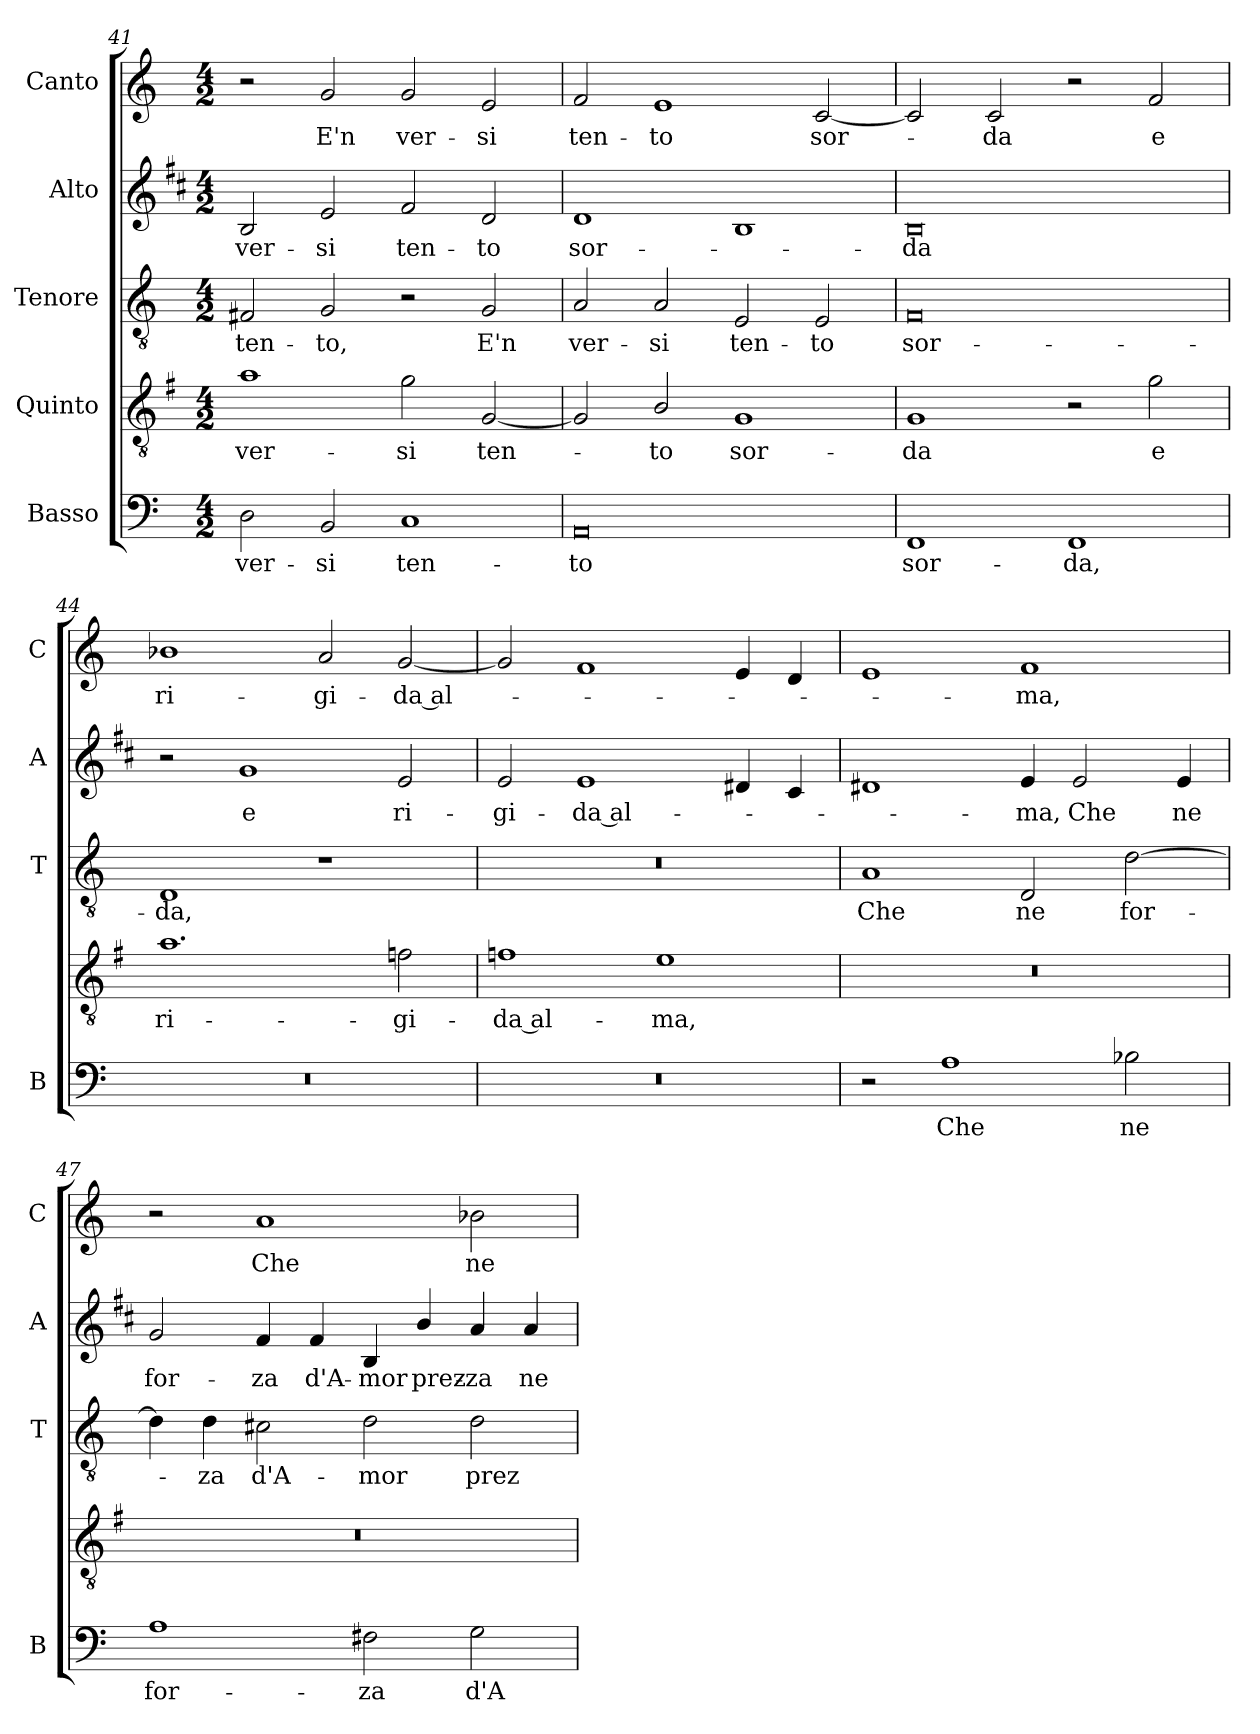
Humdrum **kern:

**kern	**text	**kern	**text	**kern	**text	**kern	**text	**kern	**text
*part5	*part5	*part4	*part4	*part3	*part3	*part2	*part2	*part1	*part1
*staff5	*staff5	*staff4	*staff4	*staff3	*staff3	*staff2	*staff2	*staff1	*staff1
*I"Basso	*	*I"Quinto	*	*I"Tenore	*	*I"Alto	*	*I"Canto	*
*I'B	*	*	*	*I'T	*	*I'A	*	*I'C	*
*clefF4	*	*clefGv2	*	*clefGv2	*	*clefG2	*	*clefG2	*
*	*	*ITrd4c7	*	*	*	*ITrd1c2	*	*	*
*k[]	*	*k[]	*	*k[]	*	*k[]	*	*k[]	*
*C:	*	*C:	*	*C:	*	*C:	*	*C:	*
*M4/2	*	*M4/2	*	*M4/2	*	*M4/2	*	*M4/2	*
=41	=41	=41	=41	=41	=41	=41	=41	=41	=41
!	!LO:LY:b	!	!LO:LY:b	!	!LO:LY:b	!	!LO:LY:b	!	!
2D\	ver-	1d	ver-	2F#X/	ten-	2A/	ver-	2r	.
!	!LO:LY:b	!	!	!	!LO:LY:b	!	!LO:LY:b	!	!LO:LY:b
2BB/	-si	.	.	2G/	-to,	2d/	-si	2g/	E'n
!	!LO:LY:b	!	!LO:LY:b	!	!	!	!LO:LY:b	!	!LO:LY:b
1C	ten-	2c\	-si	2r	.	2e/	ten-	2g/	ver-
!	!	!	!LO:LY:b	!	!LO:LY:b	!	!LO:LY:b	!	!LO:LY:b
.	.	[2C/	ten-	2G/	E'n	2c/	-to	2e/	-si
=42	=42	=42	=42	=42	=42	=42	=42	=42	=42
!	!LO:LY:b	!	!	!	!LO:LY:b	!	!LO:LY:b	!	!LO:LY:b
0AA	-to	2C/]	.	2A/	ver-	1c	sor-	2f/	ten-
!	!	!	!LO:LY:b	!	!LO:LY:b	!	!	!	!LO:LY:b
.	.	2E/	-to	2A/	-si	.	.	1e	-to
!	!	!	!LO:LY:b	!	!LO:LY:b	!	!	!	!
.	.	1C	sor-	2E/	ten-	1A	.	.	.
!	!	!	!	!	!LO:LY:b	!	!	!	!LO:LY:b
.	.	.	.	2E/	-to	.	.	[2c/	sor-
=43	=43	=43	=43	=43	=43	=43	=43	=43	=43
!	!LO:LY:b	!	!LO:LY:b	!	!LO:LY:b	!	!LO:LY:b	!	!
1FF	sor-	1C	-da	0F	sor-	0A	-da	2c/]	.
!	!	!	!	!	!	!	!	!	!LO:LY:b
.	.	.	.	.	.	.	.	2c/	-da
!	!LO:LY:b	!	!	!	!	!	!	!	!
1FF	-da,	2r	.	.	.	.	.	2r	.
!	!	!	!LO:LY:b	!	!	!	!	!	!LO:LY:b
.	.	2c\	e	.	.	.	.	2f/	e
=44	=44	=44	=44	=44	=44	=44	=44	=44	=44
!	!	!	!LO:LY:b	!	!LO:LY:b	!	!	!	!LO:LY:b
0r	.	1.d	ri-	1D	-da,	2r	.	1b-X	ri-
!	!	!	!	!	!	!	!LO:LY:b	!	!
.	.	.	.	.	.	1f	e	.	.
!	!	!	!	!	!	!	!	!	!LO:LY:b
.	.	.	.	1r	.	.	.	2a/	-gi-
!	!	!	!LO:LY:b	!	!	!	!LO:LY:b	!	!LO:LY:b
.	.	2B-X\	-gi-	.	.	2d/	ri-	[2g/	-da al-
!!LO:LB:g=z
=45	=45	=45	=45	=45	=45	=45	=45	=45	=45
!	!	!	!LO:LY:b	!	!	!	!LO:LY:b	!	!
0r	.	1B-X	-da al-	0r	.	2d/	-gi-	2g/]	.
!	!	!	!	!	!	!	!LO:LY:b	!	!
.	.	.	.	.	.	1d	-da al-	1f	.
!	!	!	!LO:LY:b	!	!	!	!	!	!
.	.	1A	-ma,	.	.	.	.	.	.
.	.	.	.	.	.	4c#X/	.	4e/	.
.	.	.	.	.	.	4B/	.	4d/	.
=46	=46	=46	=46	=46	=46	=46	=46	=46	=46
!	!	!	!	!	!LO:LY:b	!	!	!	!
2r	.	0r	.	1A	Che	1c#X	.	1e	.
!	!LO:LY:b	!	!	!	!	!	!	!	!
1A	Che	.	.	.	.	.	.	.	.
!	!	!	!	!	!LO:LY:b	!	!LO:LY:b	!	!LO:LY:b
.	.	.	.	2D/	ne	4d/	-ma,	1f	-ma,
!	!	!	!	!	!	!	!LO:LY:b	!	!
.	.	.	.	.	.	2d/	Che	.	.
!	!LO:LY:b	!	!	!	!LO:LY:b	!	!	!	!
2B-X\	ne	.	.	[2d\	for-	.	.	.	.
!	!	!	!	!	!	!	!LO:LY:b	!	!
.	.	.	.	.	.	4d/	ne	.	.
=47	=47	=47	=47	=47	=47	=47	=47	=47	=47
!	!LO:LY:b	!	!	!	!	!	!LO:LY:b	!	!
1A	for-	0r	.	4d\]	.	2f/	for-	2r	.
!	!	!	!	!	!LO:LY:b	!	!	!	!
.	.	.	.	4d\	-za	.	.	.	.
!	!	!	!	!	!LO:LY:b	!	!LO:LY:b	!	!LO:LY:b
.	.	.	.	2c#X\	d'A-	4e/	-za	1a	Che
!	!	!	!	!	!	!	!LO:LY:b	!	!
.	.	.	.	.	.	4e/	d'A-	.	.
!	!LO:LY:b	!	!	!	!LO:LY:b	!	!LO:LY:b	!	!
2F#X\	-za	.	.	2d\	-mor	4A/	-mor	.	.
!	!	!	!	!	!	!	!LO:LY:b	!	!
.	.	.	.	.	.	4a/	prez-	.	.
!	!LO:LY:b	!	!	!	!LO:LY:b	!	!LO:LY:b	!	!LO:LY:b
2G\	d'A-	.	.	2d\	prez-	4g/	-za	2b-X\	ne
!	!	!	!	!	!	!	!LO:LY:b	!	!
.	.	.	.	.	.	4g/	ne	.	.
=	=	=	=	=	=	=	=	=	=
*-	*-	*-	*-	*-	*-	*-	*-	*-	*-
